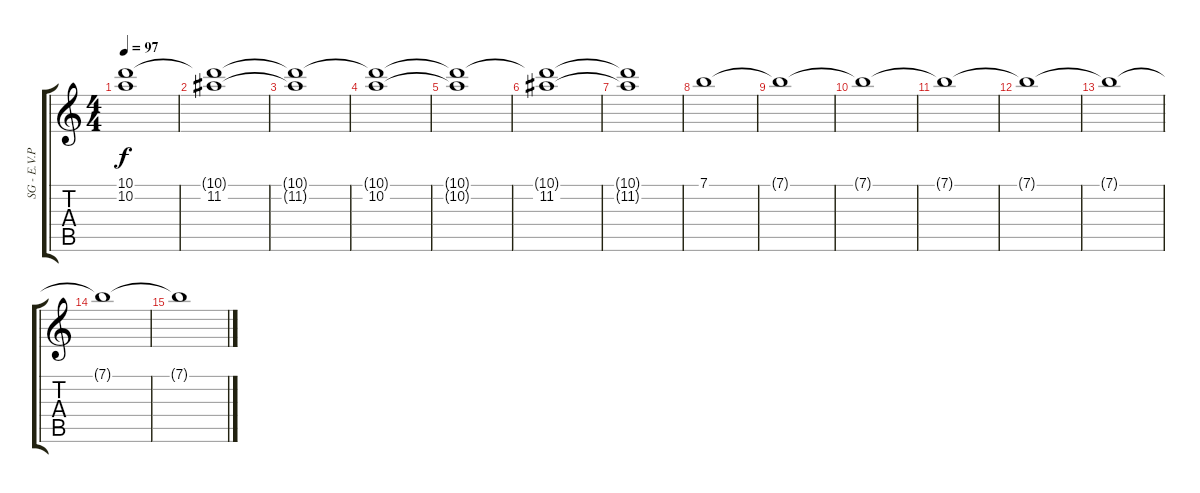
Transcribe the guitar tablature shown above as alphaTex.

\track ("SG - E.V.Pochtaryev" "SG - E.V.P") {instrument overdrivenguitar}
\staff {score tabs}
\tuning (E4 B3 G3 D3 A2 E2) {hide}
\ts (4 4)
\tempo 97
\clef g2
\ks c
(10.1{t} 10.2{t}).1{dy f} |
(10.1{t} 11.2).1 |
(10.1{t} 11.2{t}).1 |
(10.1{t} 10.2).1 |
(10.1{t} 10.2{t}).1 |
(10.1{t} 11.2).1 |
(10.1{t} 11.2{t}).1 |
7.1.1{volume 6} |
7.1{t}.1 |
7.1{t}.1 |
7.1{t}.1 |
7.1{t}.1{volume 0} |
7.1{t}.1 |
7.1{t}.1 |
7.1{t}.1
